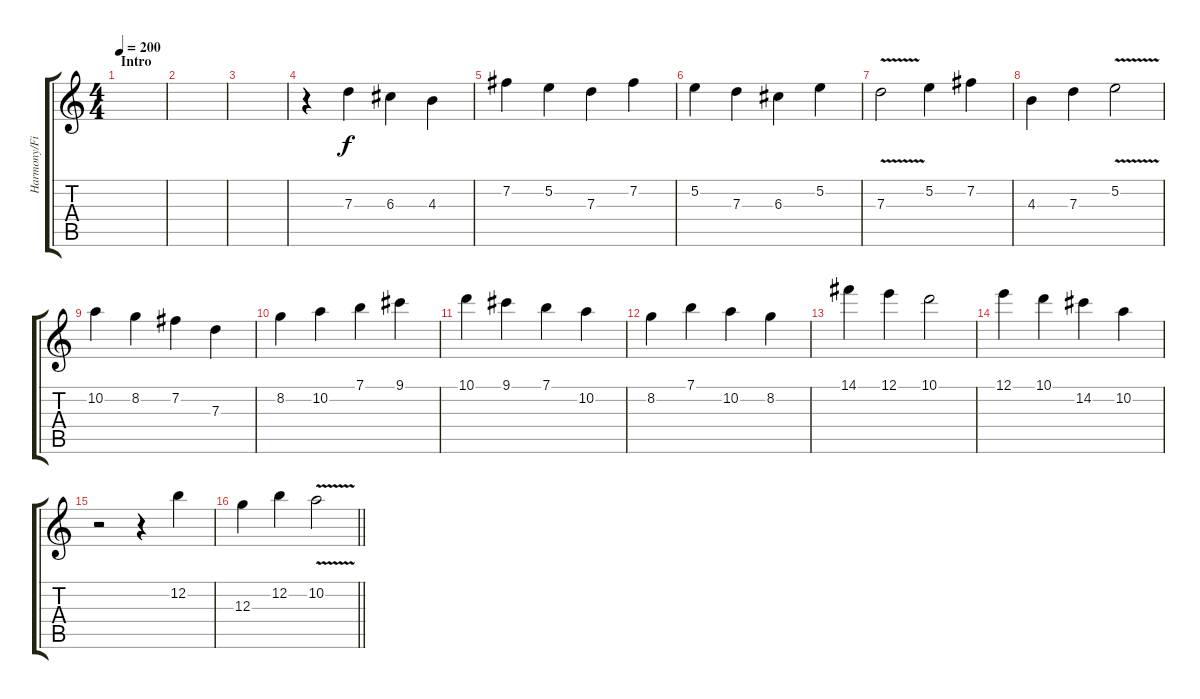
\track ("Harmony/Fills" "Harmony/Fi") {instrument distortionguitar}
\staff {score tabs}
\tuning (E4 B3 G3 D3 A2 E2) {hide}
\ts (4 4)
\section ("" "Intro")
\tempo 200
\clef g2
\ks c
|
|
|
r.4 7.3.4 6.3.4 4.3.4 |
7.2.4 5.2.4 7.3.4 7.2.4 |
5.2.4 7.3.4 6.3.4 5.2.4 |
7.3{v}.2 5.2.4 7.2.4 |
4.3.4 7.3.4 5.2{v}.2 |
10.2.4 8.2.4 7.2.4 7.3.4 |
8.2.4 10.2.4 7.1.4 9.1.4 |
10.1.4 9.1.4 7.1.4 10.2.4 |
8.2.4 7.1.4 10.2.4 8.2.4 |
14.1.4 12.1.4 10.1.2 |
12.1.4 10.1.4 14.2.4 10.2.4 |
r.2 r.4 12.2.4 |
\barLineRight lightlight
12.3.4 12.2.4 10.2{v}.2
